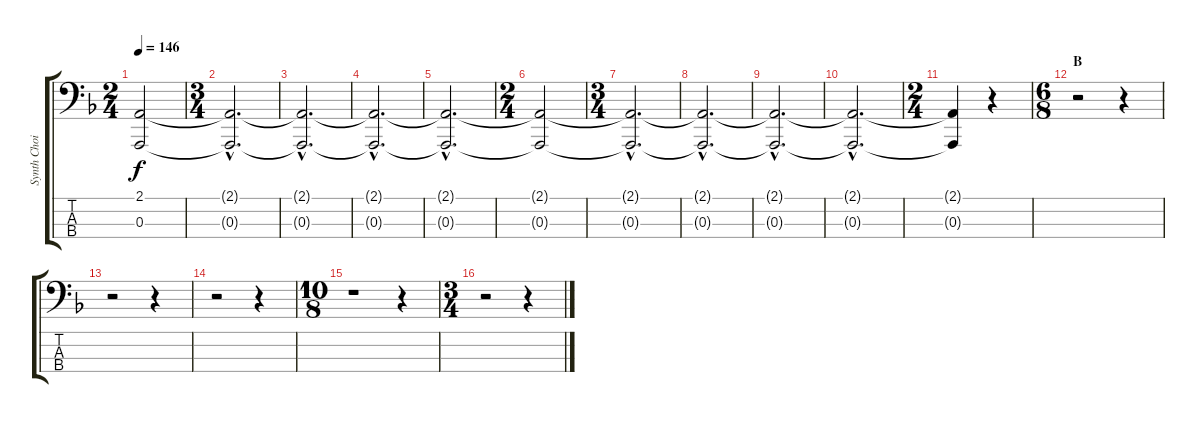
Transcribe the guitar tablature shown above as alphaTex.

\track ("Synth Choir (Low Voices)" "Synth Choi") {instrument choiraahs}
\staff {score tabs}
\tuning (G2 D2 A1 E1) {hide}
\ts (2 4)
\tempo 146
\clef f4
\ks f
(2.1{t} 0.3{t}).2{dy f} |
\ts (3 4)
(2.1{hac t} 0.3{hac t}).2{d} |
(2.1{hac t} 0.3{hac t}).2{d} |
(2.1{hac t} 0.3{hac t}).2{d} |
(2.1{hac t} 0.3{hac t}).2{d} |
\ts (2 4)
(2.1{t} 0.3{t}).2 |
\ts (3 4)
(2.1{hac t} 0.3{hac t}).2{d} |
(2.1{hac t} 0.3{hac t}).2{d} |
(2.1{hac t} 0.3{hac t}).2{d} |
(2.1{hac t} 0.3{hac t}).2{d} |
\ts (2 4)
(2.1{t} 0.3{t}).4 r.4 |
\ts (6 8)
\section ("" "B")
r.2 r.4 |
r.2 r.4 |
r.2 r.4 |
\ts (10 8)
r.1 r.4 |
\ts (3 4)
r.2 r.4
